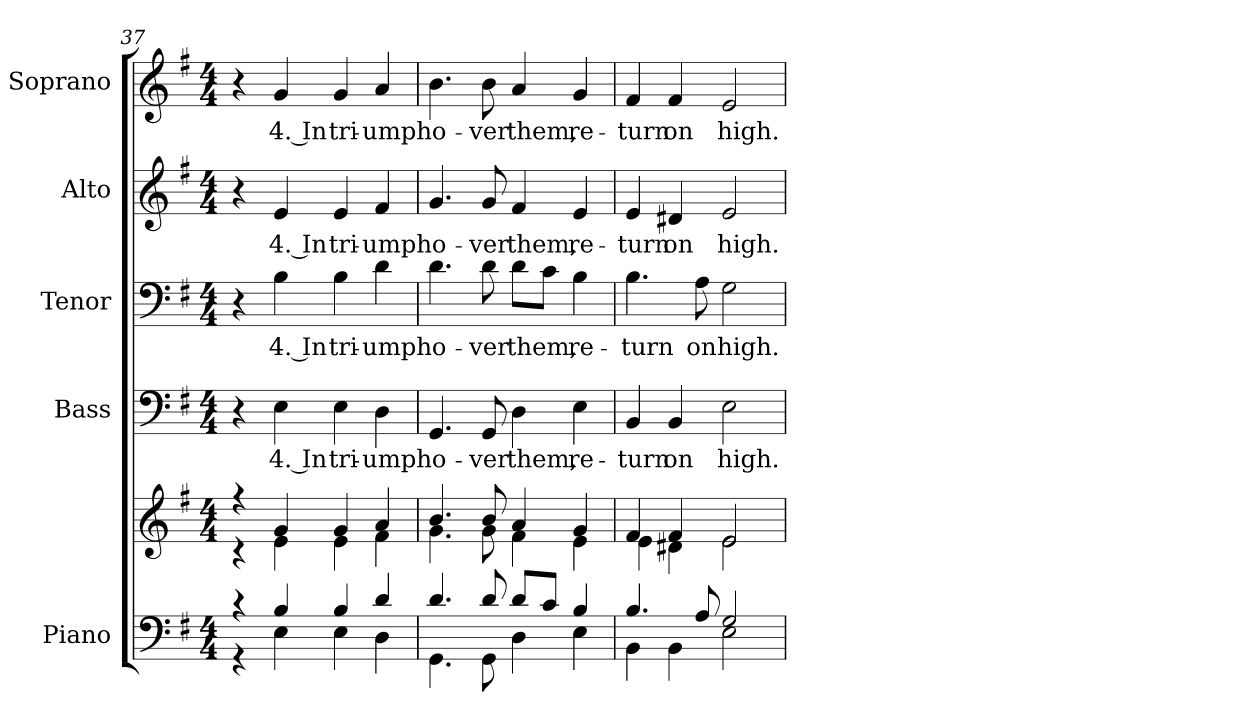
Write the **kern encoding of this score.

**kern	**kern	**kern	**text	**kern	**text	**kern	**text	**kern	**text
*part5	*part5	*part4	*part4	*part3	*part3	*part2	*part2	*part1	*part1
*staff6	*staff5	*staff4	*staff4	*staff3	*staff3	*staff2	*staff2	*staff1	*staff1
*I"Piano	*	*I"Bass	*	*I"Tenor	*	*I"Alto	*	*I"Soprano	*
*I'Pno.	*	*I'B.	*	*I'T.	*	*I'A.	*	*I'S.	*
!!LO:PB:g=z
*clefF4	*clefG2	*clefF4	*	*clefF4	*	*clefG2	*	*clefG2	*
*k[f#]	*k[f#]	*k[f#]	*	*k[f#]	*	*k[f#]	*	*k[f#]	*
*G:	*G:	*G:	*	*G:	*	*G:	*	*G:	*
*M4/4	*M4/4	*M4/4	*	*M4/4	*	*M4/4	*	*M4/4	*
=37	=37	=37	=37	=37	=37	=37	=37	=37	=37
*^	*^	*	*	*	*	*	*	*	*
4r	4r	4r	4r	4r	.	4r	.	4r	.	4r	.
!	!	!	!	!	!LO:LY:b:color=#000000	!	!	!	!	!	!
!	!	!	!	!	!	!	!LO:LY:b:color=#000000	!	!	!	!
!	!	!	!	!	!	!	!	!	!LO:LY:b:color=#000000	!	!
!	!	!	!	!	!	!	!	!	!	!	!LO:LY:b:color=#000000
4Bi/	4Ei\	4gi/	4ei\	4Ei\	4. In	4Bi\	4. In	4ei/	4. In	4gi/	4. In
!	!	!	!	!	!LO:LY:b:color=#000000	!	!	!	!	!	!
!	!	!	!	!	!	!	!LO:LY:b:color=#000000	!	!	!	!
!	!	!	!	!	!	!	!	!	!LO:LY:b:color=#000000	!	!
!	!	!	!	!	!	!	!	!	!	!	!LO:LY:b:color=#000000
4Bi/	4Ei\	4gi/	4ei\	4Ei\	tri-	4Bi\	tri-	4ei/	tri-	4gi/	tri-
!	!	!	!	!	!LO:LY:b:color=#000000	!	!	!	!	!	!
!	!	!	!	!	!	!	!LO:LY:b:color=#000000	!	!	!	!
!	!	!	!	!	!	!	!	!	!LO:LY:b:color=#000000	!	!
!	!	!	!	!	!	!	!	!	!	!	!LO:LY:b:color=#000000
4di/	4Di\	4ai/	4f#i\	4Di\	-umph	4di\	-umph	4f#i/	-umph	4ai/	-umph
=38	=38	=38	=38	=38	=38	=38	=38	=38	=38	=38	=38
!	!	!	!	!	!LO:LY:b:color=#000000	!	!	!	!	!	!
!	!	!	!	!	!	!	!LO:LY:b:color=#000000	!	!	!	!
!	!	!	!	!	!	!	!	!	!LO:LY:b:color=#000000	!	!
!	!	!	!	!	!	!	!	!	!	!	!LO:LY:b:color=#000000
4.di/	4.GGi\	4.bi/	4.gi\	4.GGi/	o-	4.di\	o-	4.gi/	o-	4.bi\	o-
!	!	!	!	!	!LO:LY:b:color=#000000	!	!	!	!	!	!
!	!	!	!	!	!	!	!LO:LY:b:color=#000000	!	!	!	!
!	!	!	!	!	!	!	!	!	!LO:LY:b:color=#000000	!	!
!	!	!	!	!	!	!	!	!	!	!	!LO:LY:b:color=#000000
8di/	8GGi\	8bi/	8gi\	8GGi/	-ver	8di\	-ver	8gi/	-ver	8bi\	-ver
!	!	!	!	!	!LO:LY:b:color=#000000	!	!	!	!	!	!
!	!	!	!	!	!	!	!LO:LY:b:color=#000000	!	!	!	!
!	!	!	!	!	!	!	!	!	!LO:LY:b:color=#000000	!	!
!	!	!	!	!	!	!	!	!	!	!	!LO:LY:b:color=#000000
8di/L	4Di\	4ai/	4f#i\	4Di\	them,	8di\L	them,	4f#i/	them,	4ai/	them,
8ci/J	.	.	.	.	.	8ci\J	.	.	.	.	.
!	!	!	!	!	!LO:LY:b:color=#000000	!	!	!	!	!	!
!	!	!	!	!	!	!	!LO:LY:b:color=#000000	!	!	!	!
!	!	!	!	!	!	!	!	!	!LO:LY:b:color=#000000	!	!
!	!	!	!	!	!	!	!	!	!	!	!LO:LY:b:color=#000000
4Bi/	4Ei\	4gi/	4ei\	4Ei\	re-	4Bi\	re-	4ei/	re-	4gi/	re-
=39	=39	=39	=39	=39	=39	=39	=39	=39	=39	=39	=39
!	!	!	!	!	!LO:LY:b:color=#000000	!	!	!	!	!	!
!	!	!	!	!	!	!	!LO:LY:b:color=#000000	!	!	!	!
!	!	!	!	!	!	!	!	!	!LO:LY:b:color=#000000	!	!
!	!	!	!	!	!	!	!	!	!	!	!LO:LY:b:color=#000000
4.Bi/	4BBi\	4f#i/	4ei\	4BBi/	-turn	4.Bi\	-turn	4ei/	-turn	4f#i/	-turn
!	!	!	!	!	!LO:LY:b:color=#000000	!	!	!	!	!	!
!	!	!	!	!	!	!	!	!	!LO:LY:b:color=#000000	!	!
!	!	!	!	!	!	!	!	!	!	!	!LO:LY:b:color=#000000
.	4BBi\	4f#i/	4d#Xi\	4BBi/	on	.	.	4d#Xi/	on	4f#i/	on
!	!	!	!	!	!	!	!LO:LY:b:color=#000000	!	!	!	!
8Ai/	.	.	.	.	.	8Ai\	on	.	.	.	.
!	!	!	!	!	!LO:LY:b:color=#000000	!	!	!	!	!	!
!	!	!	!	!	!	!	!LO:LY:b:color=#000000	!	!	!	!
!	!	!	!	!	!	!	!	!	!LO:LY:b:color=#000000	!	!
!	!	!	!	!	!	!	!	!	!	!	!LO:LY:b:color=#000000
2Gi/	2Ei\	2ei/	2ei\	2Ei\	high.	2Gi\	high.	2ei/	high.	2ei/	high.
*v	*v	*	*	*	*	*	*	*	*	*	*
*	*v	*v	*	*	*	*	*	*	*	*
=	=	=	=	=	=	=	=	=	=
*-	*-	*-	*-	*-	*-	*-	*-	*-	*-
